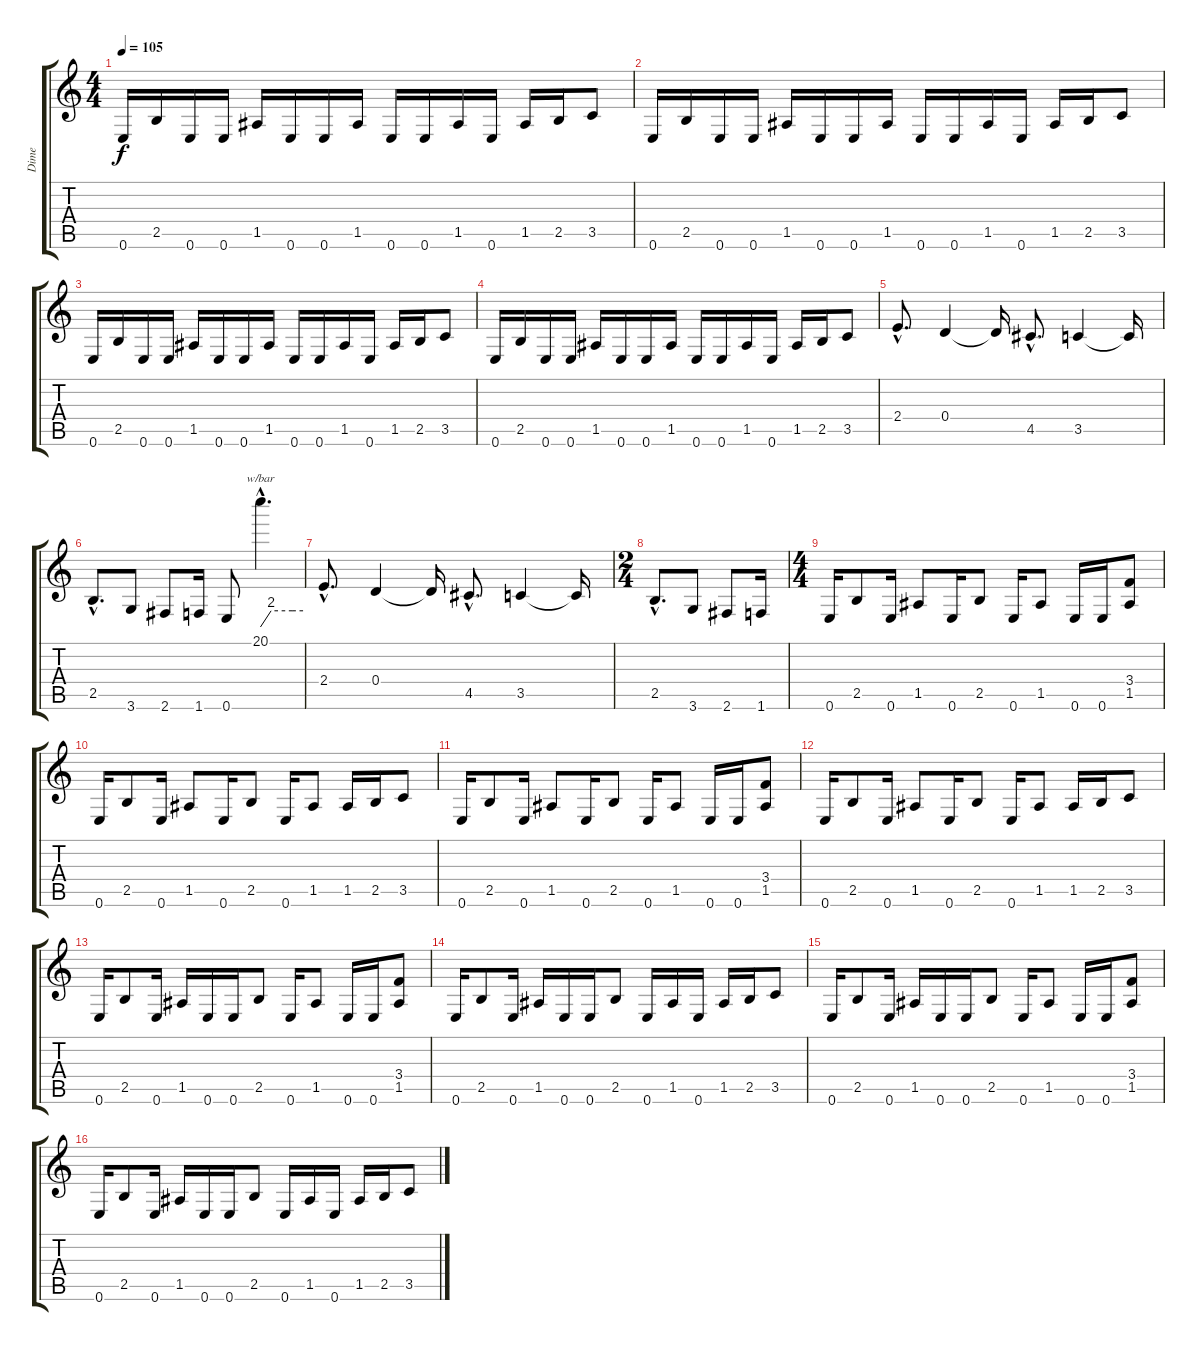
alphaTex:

\track ("Dime" "Dime") {instrument distortionguitar}
\staff {score tabs}
\tuning (E4 B3 G3 D3 A2 E2) {hide}
\ts (4 4)
\tempo 105
\clef g2
\ks c
0.6.16{dy f} 2.5.16 0.6.16 0.6.16 1.5.16 0.6.16 0.6.16 1.5.16 0.6.16 0.6.16 1.5.16 0.6.16 1.5.16 2.5.16 3.5.8 |
0.6.16 2.5.16 0.6.16 0.6.16 1.5.16 0.6.16 0.6.16 1.5.16 0.6.16 0.6.16 1.5.16 0.6.16 1.5.16 2.5.16 3.5.8 |
0.6.16 2.5.16 0.6.16 0.6.16 1.5.16 0.6.16 0.6.16 1.5.16 0.6.16 0.6.16 1.5.16 0.6.16 1.5.16 2.5.16 3.5.8 |
0.6.16 2.5.16 0.6.16 0.6.16 1.5.16 0.6.16 0.6.16 1.5.16 0.6.16 0.6.16 1.5.16 0.6.16 1.5.16 2.5.16 3.5.8 |
2.4{hac}.8{d} 0.4.4 0.4{t}.16 4.5{hac}.8{d} 3.5.4 3.5{t}.16 |
2.5{hac}.8{d} 3.6.8 2.6.8 1.6.16 0.6.8 20.1{hac}.4{d tbe (custom default 0 0 15 8 45 8 60 8)} |
2.4{hac}.8{d} 0.4.4 0.4{t}.16 4.5{hac}.8{d} 3.5.4 3.5{t}.16 |
\ts (2 4)
2.5{hac}.8{d} 3.6.8 2.6.8 1.6.16 |
\ts (4 4)
0.6.16 2.5.8 0.6.16 1.5.8 0.6.16 2.5.8 0.6.16 1.5.8 0.6.16 0.6.16 (3.4 1.5).8 |
0.6.16 2.5.8 0.6.16 1.5.8 0.6.16 2.5.8 0.6.16 1.5.8 1.5.16 2.5.16 3.5.8 |
0.6.16 2.5.8 0.6.16 1.5.8 0.6.16 2.5.8 0.6.16 1.5.8 0.6.16 0.6.16 (3.4 1.5).8 |
0.6.16 2.5.8 0.6.16 1.5.8 0.6.16 2.5.8 0.6.16 1.5.8 1.5.16 2.5.16 3.5.8 |
0.6.16 2.5.8 0.6.16 1.5.16 0.6.16 0.6.16 2.5.8 0.6.16 1.5.8 0.6.16 0.6.16 (3.4 1.5).8 |
0.6.16 2.5.8 0.6.16 1.5.16 0.6.16 0.6.16 2.5.8 0.6.16 1.5.16 0.6.16 1.5.16 2.5.16 3.5.8 |
0.6.16 2.5.8 0.6.16 1.5.16 0.6.16 0.6.16 2.5.8 0.6.16 1.5.8 0.6.16 0.6.16 (3.4 1.5).8 |
0.6.16 2.5.8 0.6.16 1.5.16 0.6.16 0.6.16 2.5.8 0.6.16 1.5.16 0.6.16 1.5.16 2.5.16 3.5.8
